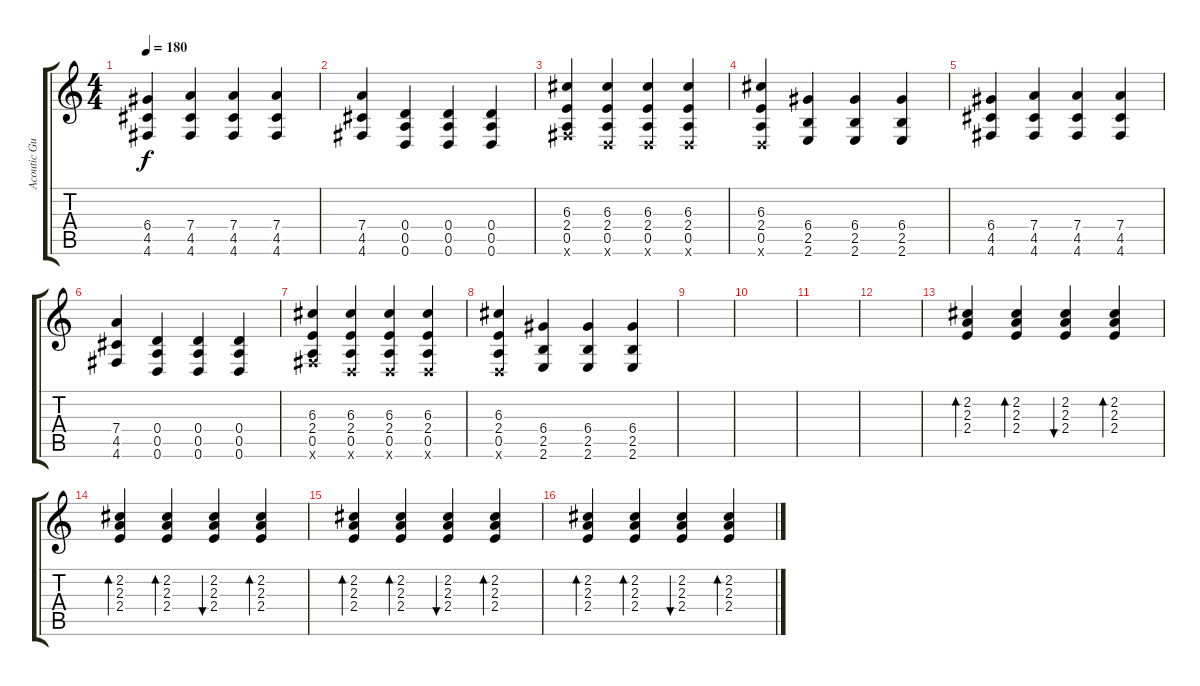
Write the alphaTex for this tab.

\track ("Acoutic Guitar" "Acoutic Gu") {instrument acousticguitarsteel}
\staff {score tabs}
\tuning (E4 B3 G3 D3 A2 D2) {hide}
\ts (4 4)
\tempo 180
\clef g2
\ks c
(6.4 4.5 4.6).4{dy f} (7.4 4.5 4.6).4 (7.4 4.5 4.6).4 (7.4 4.5 4.6).4 |
(7.4 4.5 4.6).4 (0.4 0.5 0.6).4 (0.4 0.5 0.6).4 (0.4 0.5 0.6).4 |
(6.3 2.4 0.5 4.6{x}).4 (6.3 2.4 0.5 0.6{x}).4 (6.3 2.4 0.5 0.6{x}).4 (6.3 2.4 0.5 0.6{x}).4 |
(6.3 2.4 0.5 0.6{x}).4 (6.4 2.5 2.6).4 (6.4 2.5 2.6).4 (6.4 2.5 2.6).4 |
(6.4 4.5 4.6).4 (7.4 4.5 4.6).4 (7.4 4.5 4.6).4 (7.4 4.5 4.6).4 |
(7.4 4.5 4.6).4 (0.4 0.5 0.6).4 (0.4 0.5 0.6).4 (0.4 0.5 0.6).4 |
(6.3 2.4 0.5 4.6{x}).4 (6.3 2.4 0.5 0.6{x}).4 (6.3 2.4 0.5 0.6{x}).4 (6.3 2.4 0.5 0.6{x}).4 |
(6.3 2.4 0.5 0.6{x}).4 (6.4 2.5 2.6).4 (6.4 2.5 2.6).4 (6.4 2.5 2.6).4 |
|
|
|
|
(2.2 2.3 2.4).4{bd 60} (2.2 2.3 2.4).4{bd 60} (2.2 2.3 2.4).4{bu 60} (2.2 2.3 2.4).4{bd 60} |
(2.2 2.3 2.4).4{bd 60} (2.2 2.3 2.4).4{bd 60} (2.2 2.3 2.4).4{bu 60} (2.2 2.3 2.4).4{bd 60} |
(2.2 2.3 2.4).4{bd 60} (2.2 2.3 2.4).4{bd 60} (2.2 2.3 2.4).4{bu 60} (2.2 2.3 2.4).4{bd 60} |
(2.2 2.3 2.4).4{bd 60} (2.2 2.3 2.4).4{bd 60} (2.2 2.3 2.4).4{bu 60} (2.2 2.3 2.4).4{bd 60}
